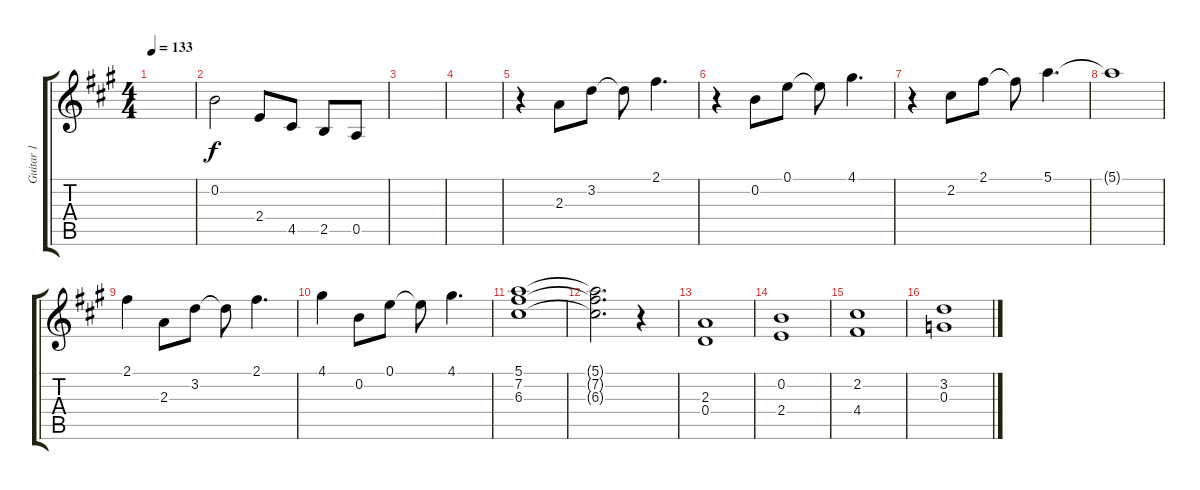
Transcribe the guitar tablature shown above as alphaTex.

\track ("Guitar 1" "Guitar 1") {instrument distortionguitar}
\staff {score tabs}
\tuning (E4 B3 G3 D3 A2 E2) {hide}
\ts (4 4)
\tempo 133
\clef g2
\ks a
|
0.2.2 2.4.8 4.5.8 2.5.8 0.5.8 |
|
|
r.4 2.3.8 3.2.8 3.2{t}.8 2.1.4{d} |
r.4 0.2.8 0.1.8 0.1{t}.8 4.1.4{d} |
r.4 2.2.8 2.1.8 2.1{t}.8 5.1.4{d} |
5.1{t}.1 |
2.1.4 2.3.8 3.2.8 3.2{t}.8 2.1.4{d} |
4.1.4 0.2.8 0.1.8 0.1{t}.8 4.1.4{d} |
(5.1 7.2 6.3).1 |
(5.1{t} 7.2{t} 6.3{t}).2{d} r.4 |
(2.3 0.4).1 |
(0.2 2.4).1 |
(2.2 4.4).1 |
(3.2 0.3).1
